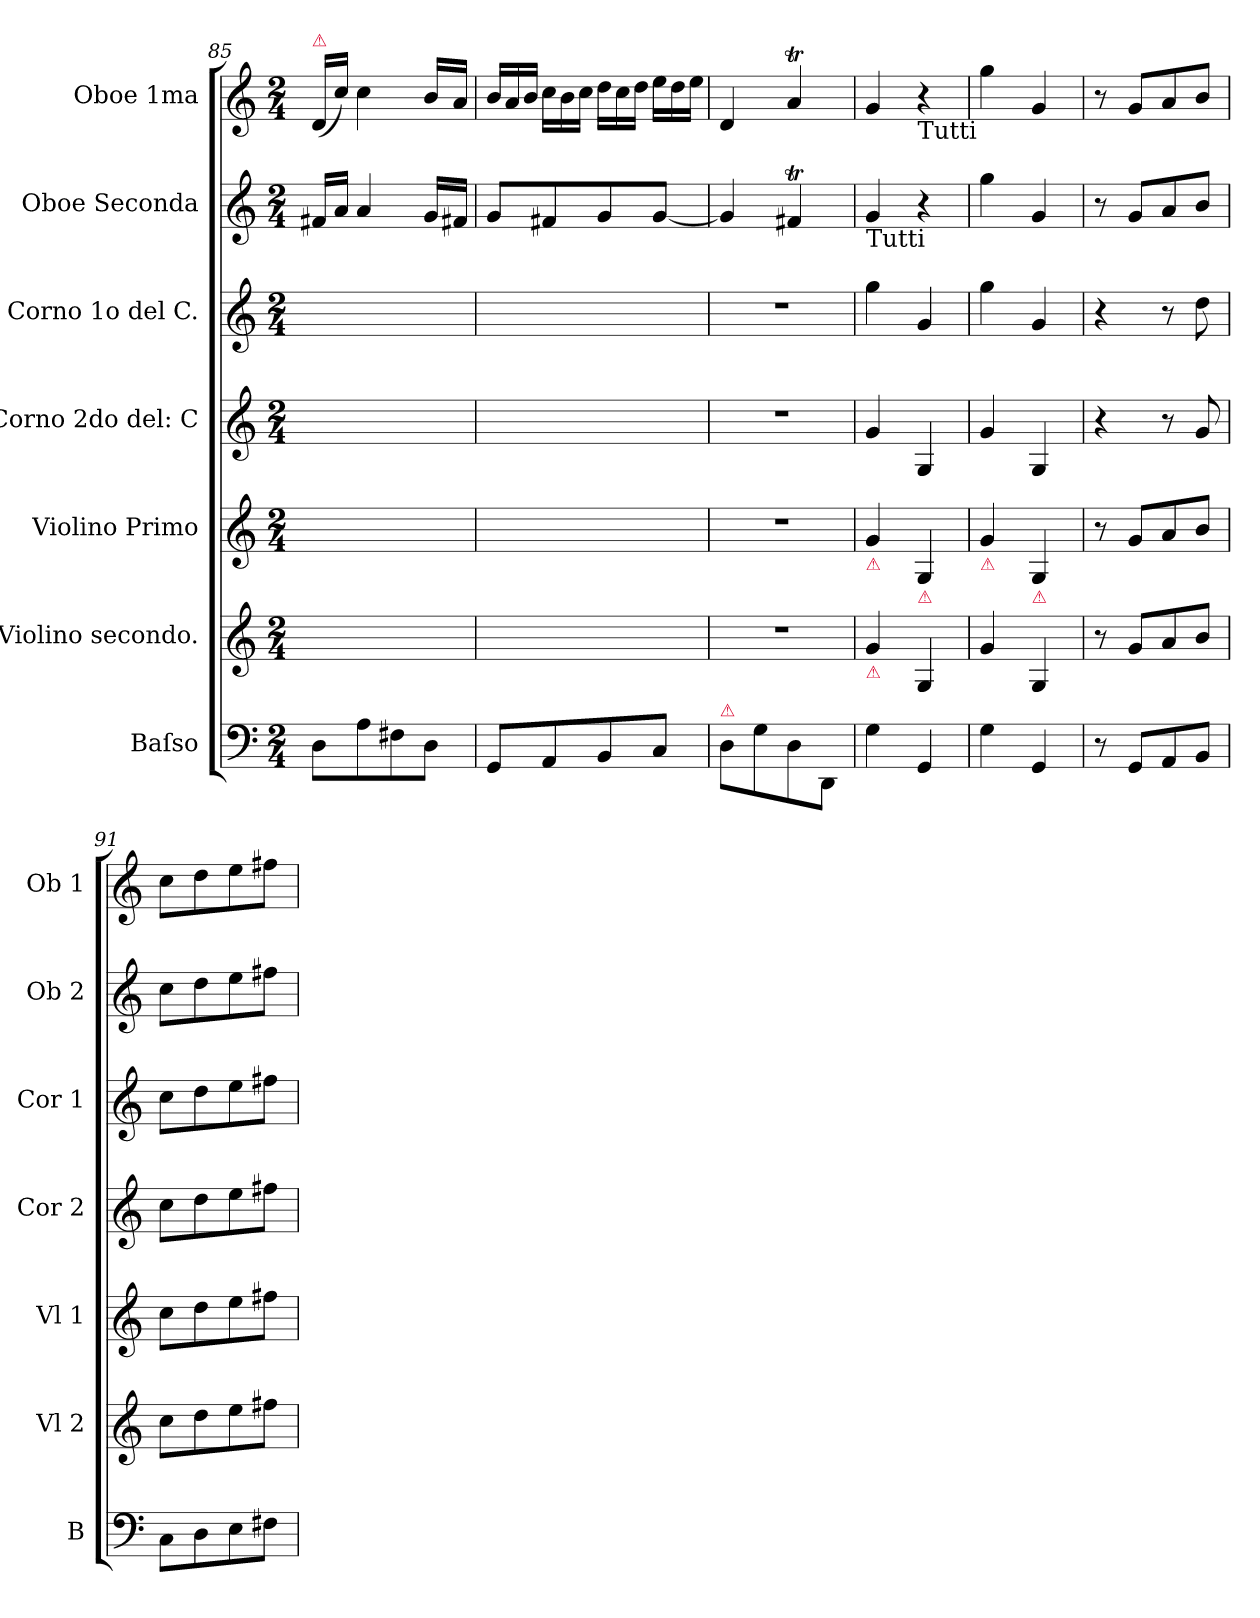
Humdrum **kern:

**kern	**dynam	**kern	**dynam	**kern	**dynam	**kern	**kern	**kern	**kern
*part7	*part7	*part6	*part6	*part5	*part5	*part4	*part3	*part2	*part1
*staff7	*staff7	*staff6	*staff6	*staff5	*staff5	*staff4	*staff3	*staff2	*staff1
*I"Baſso	*	*I"Violino secondo.	*	*I"Violino Primo	*	*I"Corno 2do del: C	*I"Corno 1o del C.	*I"Oboe Seconda	*I"Oboe 1ma
*I'B	*	*I'Vl 2	*	*I'Vl 1	*	*I'Cor 2	*I'Cor 1	*I'Ob 2	*I'Ob 1
*clefF4	*	*clefG2	*	*clefG2	*	*clefG2	*clefG2	*clefG2	*clefG2
*k[]	*	*k[]	*	*k[]	*	*k[]	*k[]	*k[]	*k[]
*M2/4	*	*M2/4	*	*M2/4	*	*M2/4	*M2/4	*M2/4	*M2/4
=85	=85	=85	=85	=85	=85	=85	=85	=85	=85
!	!	!	!	!	!	!	!	!	!LO:TX:a:color=crimson:t=⚠
8D\L	.	2ryy	.	2ryy	.	2ryy	2ryy	16f#X/LL	(>16d/LL
.	.	.	.	.	.	.	.	16a/JJ	16cc\JJ)
8A\	.	.	.	.	.	.	.	4a/	4cc\
8F#X\	.	.	.	.	.	.	.	.	.
8D\J	.	.	.	.	.	.	.	16g/LL	16b/LL
.	.	.	.	.	.	.	.	16f#X/JJ	16a/JJ
=86	=86	=86	=86	=86	=86	=86	=86	=86	=86
*	*	*	*	*	*	*	*	*	*Xtuplet
8GG/L	.	2ryy	.	2ryy	.	2ryy	2ryy	8g/L	24b/LL
.	.	.	.	.	.	.	.	.	24a/
.	.	.	.	.	.	.	.	.	24b/JJ
8AA/	.	.	.	.	.	.	.	8f#X/	24cc\LL
.	.	.	.	.	.	.	.	.	24b\
.	.	.	.	.	.	.	.	.	24cc\JJ
8BB/	.	.	.	.	.	.	.	8g/	24dd\LL
.	.	.	.	.	.	.	.	.	24cc\
.	.	.	.	.	.	.	.	.	24dd\JJ
8C/J	.	.	.	.	.	.	.	[8g/J	24ee\LL
.	.	.	.	.	.	.	.	.	24dd\
.	.	.	.	.	.	.	.	.	24ee\JJ
=87	=87	=87	=87	=87	=87	=87	=87	=87	=87
!LO:TX:a:color=crimson:t=⚠	!	!	!	!	!	!	!	!	!
!	!LO:DY:a	!	!	!	!	!	!	!	!
8D\L	for&colon;	2r	.	2r	.	2r	2r	4g/]	4d/
8G\	.	.	.	.	.	.	.	.	.
8D\	.	.	.	.	.	.	.	4f#Xt/	4aT/
8DD/J	.	.	.	.	.	.	.	.	.
=88	=88	=88	=88	=88	=88	=88	=88	=88	=88
!	!	!	!	!	!	!	!	!LO:TX:b:t=Tutti	!
!	!	!	!	!LO:TX:b:color=crimson:t=⚠	!	!	!	!	!
!	!	!LO:TX:b:color=crimson:t=⚠	!	!	!	!	!	!	!
!	!LO:DY:a	!	!LO:DY:a	!	!LO:DY:a	!	!	!	!
4G\	fort(issi)mo	4g/	for&colon;	4g/	fort(issi)mo	4g/	4gg\	4g/	4g/
!	!	!	!	!	!	!	!	!	!LO:TX:b:t=Tutti
!	!	!	!	!LO:TX:b:color=crimson:t=⚠	!	!	!	!	!
4GG/	.	4G/	.	4G/	.	4G/	4g/	4r	4r
=89	=89	=89	=89	=89	=89	=89	=89	=89	=89
!	!	!	!	!LO:TX:b:color=crimson:t=⚠	!	!	!	!	!
4G\	.	4g/	.	4g/	.	4g/	4gg\	4gg\	4gg\
!	!	!	!	!LO:TX:b:color=crimson:t=⚠	!	!	!	!	!
4GG/	.	4G/	.	4G/	.	4G/	4g/	4g/	4g/
=90	=90	=90	=90	=90	=90	=90	=90	=90	=90
8r	.	8r	.	8r	.	4r	4r	8r	8r
8GG/L	.	8g/L	.	8g/L	.	.	.	8g/L	8g/L
8AA/	.	8a/	.	8a/	.	8r	8r	8a/	8a/
8BB/J	.	8b/J	.	8b/J	.	8g/	8dd\	8b/J	8b/J
=91	=91	=91	=91	=91	=91	=91	=91	=91	=91
8C\L	.	8cc\L	.	8cc\L	.	8cc\L	8cc\L	8cc\L	8cc\L
8D\	.	8dd\	.	8dd\	.	8dd\	8dd\	8dd\	8dd\
8E\	.	8ee\	.	8ee\	.	8ee\	8ee\	8ee\	8ee\
8F#X\J	.	8ff#X\J	.	8ff#X\J	.	8ff#X\J	8ff#X\J	8ff#X\J	8ff#X\J
=	=	=	=	=	=	=	=	=	=
*-	*-	*-	*-	*-	*-	*-	*-	*-	*-
